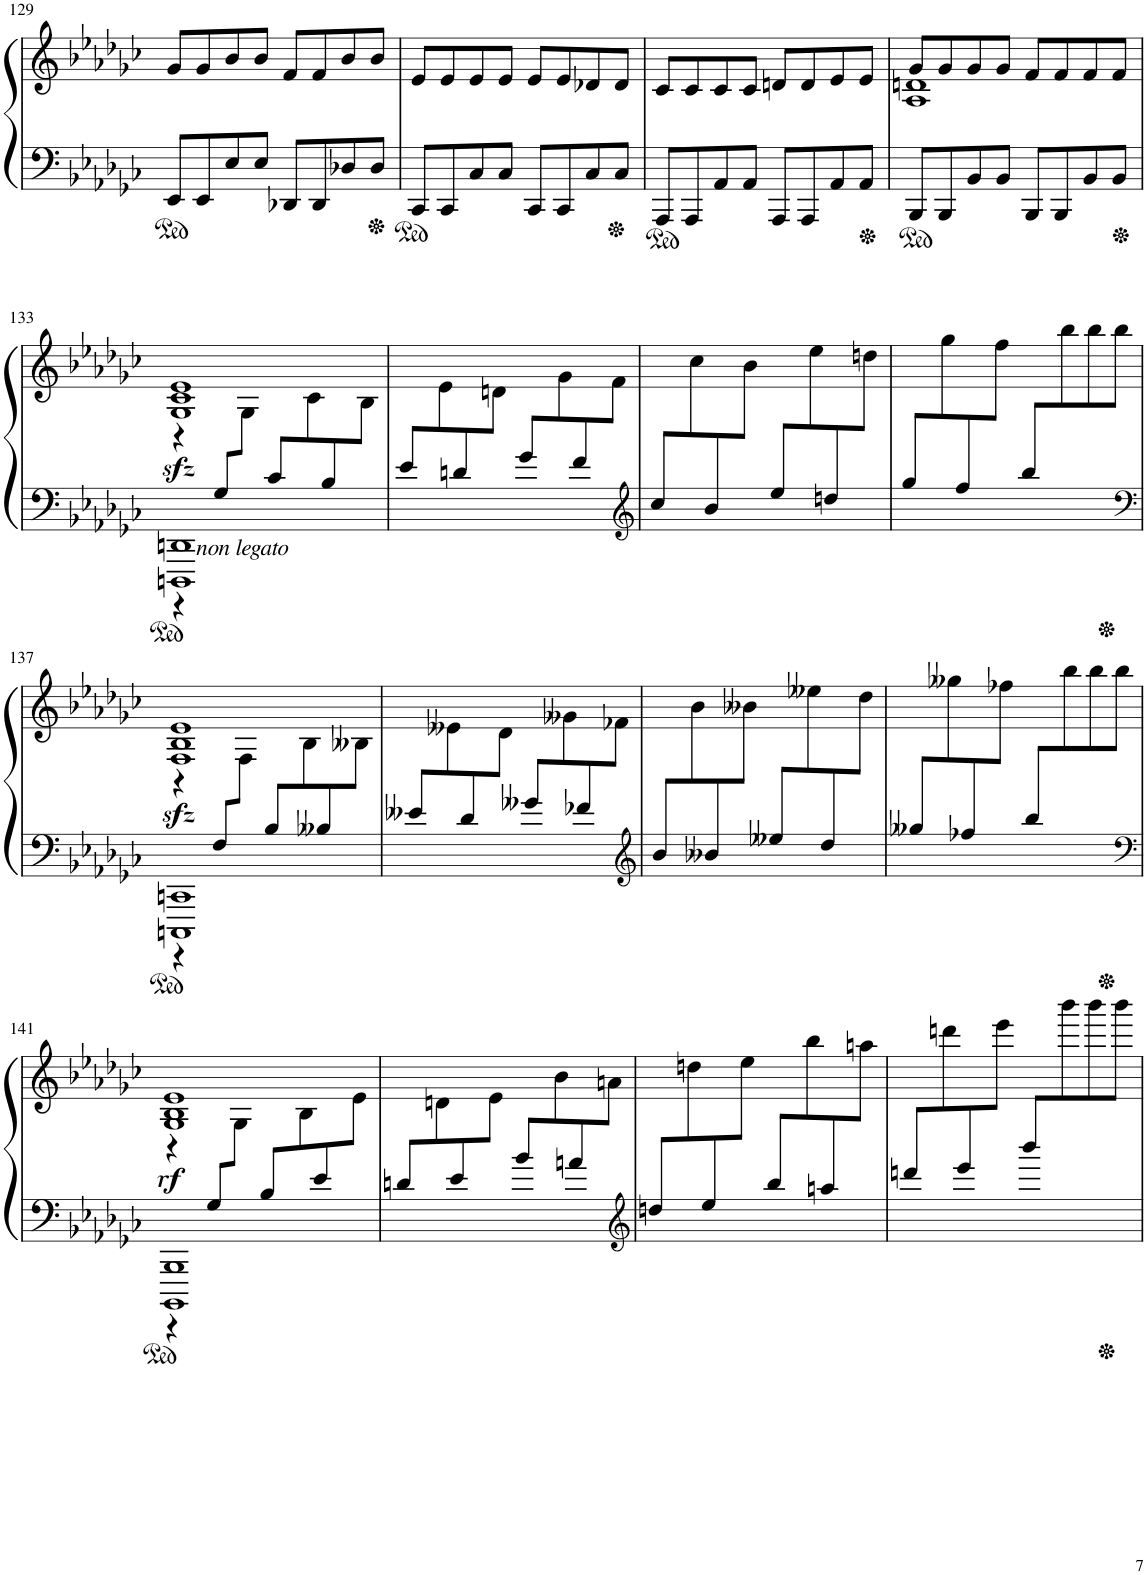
**kern	**kern	**dynam
*part1	*part1	*part1
*staff2	*staff1	*staff1/2
*I"ピアノ	*	*
!!LO:PB:g=z
*clefF4	*clefG2	*
*k[b-e-a-d-g-c-]	*k[b-e-a-d-g-c-]	*
*M2/2	*M2/2	*
*met(c|)	*met(c|)	*
=129	=129	=129
8EE-/L	8g-/L	.
8EE-/	8g-/	.
8E-/	8b-/	.
8E-/J	8b-/J	.
8DD-X/L	8f/L	.
8DD-/	8f/	.
8D-X/	8b-/	.
8D-/J	8b-/J	.
=130	=130	=130
8CC-/L	8e-/L	.
8CC-/	8e-/	.
8C-/	8e-/	.
8C-/J	8e-/J	.
8CC-/L	8e-/L	.
8CC-/	8e-/	.
8C-/	8d-X/	.
8C-/J	8d-/J	.
=131	=131	=131
8AAA-/L	8c-/L	.
8AAA-/	8c-/	.
8AA-/	8c-/	.
8AA-/J	8c-/J	.
8AAA-/L	8dn/L	.
8AAA-/	8d/	.
8AA-/	8e-/	.
8AA-/J	8e-/J	.
=132	=132	=132
*	*^	*
8BBB-/L	8g-/L	1A- 1dn	.
8BBB-/	8g-/	.	.
8BB-/	8g-/	.	.
8BB-/J	8g-/J	.	.
8BBB-/L	8f/L	.	.
8BBB-/	8f/	.	.
8BB-/	8f/	.	.
8BB-/J	8f/J	.	.
*	*v	*v	*
!!LO:LB:g=z
=133	=133	=133
*ped	*	*
*^	*^	*
*	*	*	*^	*
!	!	!	!	!	!LO:DY:b
1DDDn 1DDn	4r	1G- 1c- 1e-	4r	4.ryy	sfz
!	!LO:TX:b:i:t=non legato	!	!	!	!
.	8G-/L	.	4ryy	.	.
.	8ryy	.	.	8G-\J	.
.	8c-/L	.	2ryy	8ryy	.
.	8ryy	.	.	8c-\	.
.	8B-/	.	.	8ryy	.
.	8ryy	.	.	8B-\J	.
*v	*v	*	*	*	*
*	*	*v	*v	*
=134	=134	=134	=134
8e-/L	1ryy	8ryy	.
8ryy	.	8e-\	.
8dn/	.	8ryy	.
8ryy	.	8dn\J	.
8g-/L	.	8ryy	.
8ryy	.	8g-\	.
8f/	.	8ryy	.
8ryy	.	8f\J	.
=135	=135	=135	=135
*clefG2	*	*	*
8cc-/L	1ryy	8ryy	.
8ryy	.	8cc-\	.
8b-/	.	8ryy	.
8ryy	.	8b-\J	.
8ee-/L	.	8ryy	.
8ryy	.	8ee-\	.
8ddn/	.	8ryy	.
8ryy	.	8ddn\J	.
=136	=136	=136	=136
8gg-/L	1ryy	8ryy	.
8ryy	.	8gg-\	.
8ff/	.	8ryy	.
8ryy	.	8ff\J	.
8bb-/L	.	8ryy	.
4.ryy	.	8bb-\	.
.	.	8bb-\	.
.	.	8bb-\J	.
*	*v	*v	*
!!LO:LB:g=z
=137	=137	=137
*clefF4	*	*
*ped	*	*
*^	*	*
*	*	*Xped	*
*	*	*^	*
*	*	*	*^	*
!	!	!	!	!	!LO:DY:b
1CCCn 1CCn	4r	1F 1B- 1e-	4r	4.ryy	sfz
.	8F/L	.	4ryy	.	.
.	8ryy	.	.	8F\J	.
.	8B-/L	.	2ryy	8ryy	.
.	8ryy	.	.	8B-\	.
.	8B--X/	.	.	8ryy	.
.	8ryy	.	.	8B--X\J	.
*v	*v	*	*	*	*
*	*	*v	*v	*
=138	=138	=138	=138
8e--X/L	1ryy	8ryy	.
8ryy	.	8e--X\	.
8d-/	.	8ryy	.
8ryy	.	8d-\J	.
8g--X/L	.	8ryy	.
8ryy	.	8g--X\	.
8f-X/	.	8ryy	.
8ryy	.	8f-X\J	.
=139	=139	=139	=139
*clefG2	*	*	*
8b-/L	1ryy	8ryy	.
8ryy	.	8b-\	.
8b--X/	.	8ryy	.
8ryy	.	8b--X\J	.
8ee--X/L	.	8ryy	.
8ryy	.	8ee--X\	.
8dd-/	.	8ryy	.
8ryy	.	8dd-\J	.
=140	=140	=140	=140
8gg--X/L	1ryy	8ryy	.
8ryy	.	8gg--X\	.
8ff-X/	.	8ryy	.
8ryy	.	8ff-X\J	.
8bb-/L	.	8ryy	.
4.ryy	.	8bb-\	.
.	.	8bb-\	.
.	.	8bb-\J	.
*	*v	*v	*
!!LO:LB:g=z
=141	=141	=141
*clefF4	*	*
*ped	*	*
*^	*	*
*	*	*Xped	*
*	*	*^	*
*	*	*	*^	*
!	!	!	!	!	!LO:DY:b
1BBBB- 1BBB-	4r	1G- 1B- 1e-	4r	4.ryy	rf
.	8G-/L	.	4ryy	.	.
.	8ryy	.	.	8G-\J	.
.	8B-/L	.	2ryy	8ryy	.
.	8ryy	.	.	8B-\	.
.	8e-/	.	.	8ryy	.
.	8ryy	.	.	8e-\J	.
*v	*v	*	*	*	*
*	*	*v	*v	*
=142	=142	=142	=142
8dn/L	1ryy	8ryy	.
8ryy	.	8dn\	.
8e-/	.	8ryy	.
8ryy	.	8e-\J	.
8b-/L	.	8ryy	.
8ryy	.	8b-\	.
8an/	.	8ryy	.
8ryy	.	8an\J	.
=143	=143	=143	=143
*clefG2	*	*	*
8ddn/L	1ryy	8ryy	.
8ryy	.	8ddn\	.
8ee-/	.	8ryy	.
8ryy	.	8ee-\J	.
8bb-/L	.	8ryy	.
8ryy	.	8bb-\	.
8aan/	.	8ryy	.
8ryy	.	8aan\J	.
=144	=144	=144	=144
8dddn/L	1ryy	8ryy	.
8ryy	.	8dddn\	.
8eee-/	.	8ryy	.
8ryy	.	8eee-\J	.
8bbb-/L	.	8ryy	.
4.ryy	.	8bbb-\	.
.	.	8bbb-\	.
.	.	8bbb-\J	.
*	*Xped	*	*
*	*v	*v	*
=	=	=
*-	*-	*-
